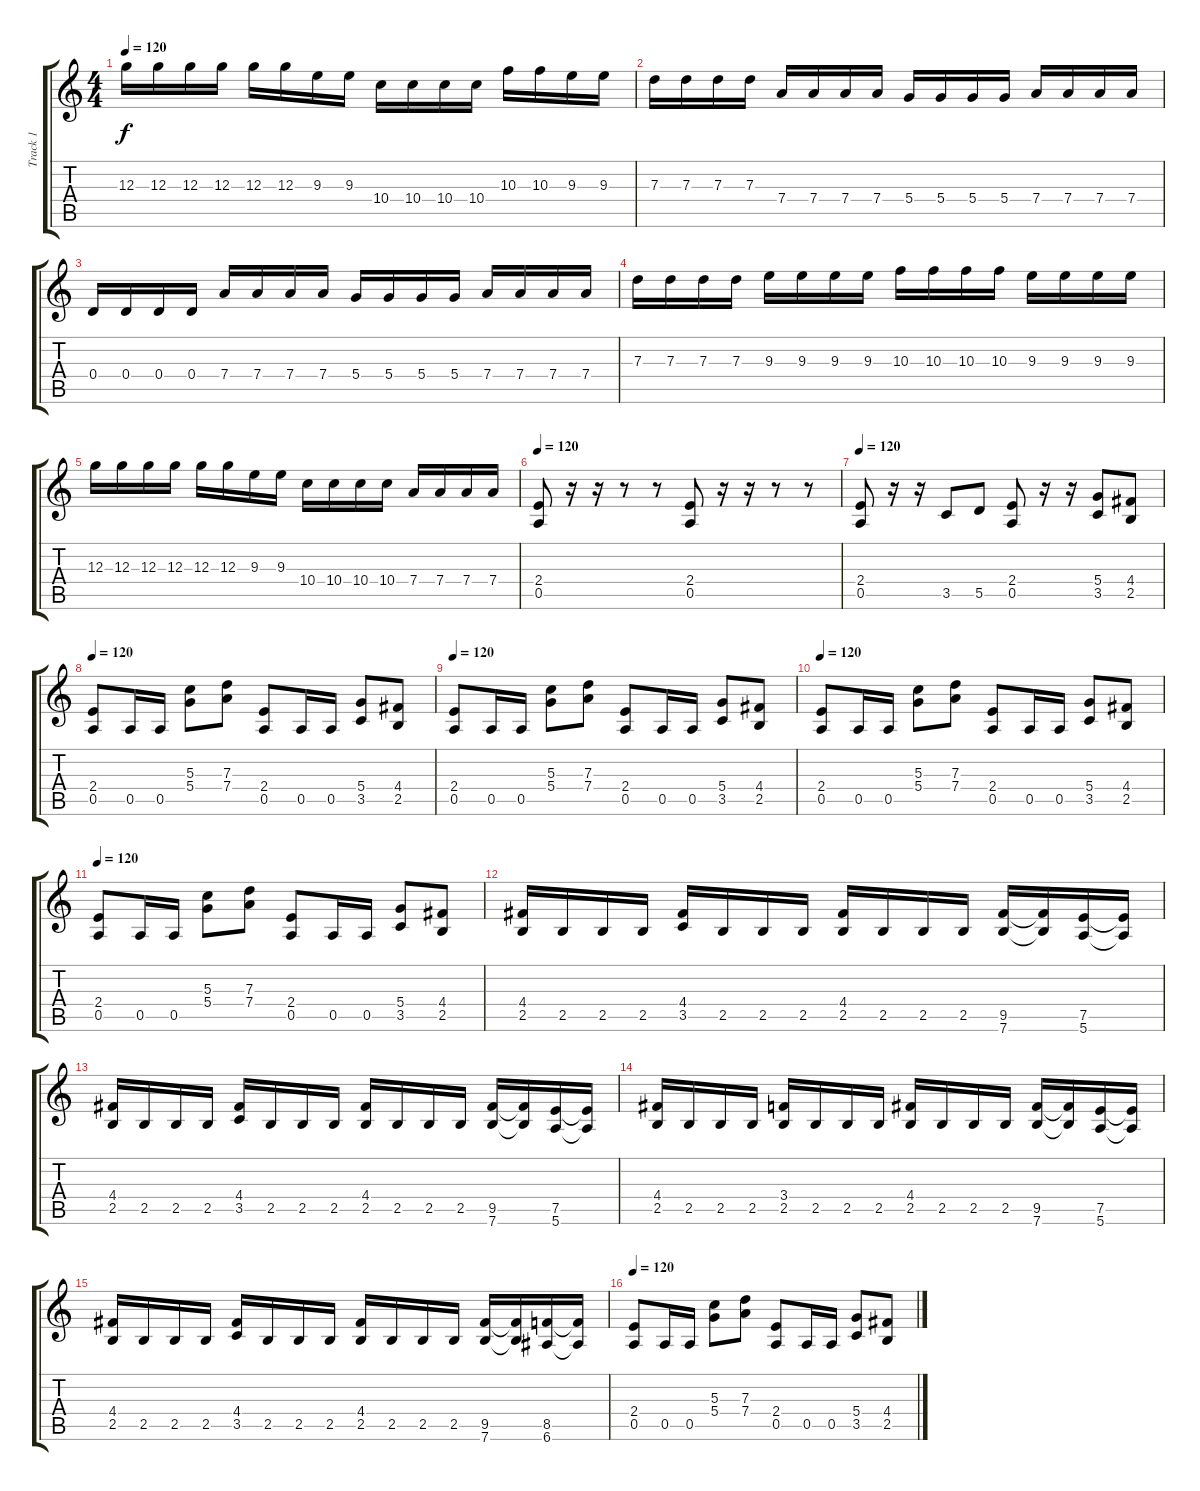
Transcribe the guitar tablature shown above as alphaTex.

\track ("Track 1" "Track 1") {instrument distortionguitar}
\staff {score tabs}
\tuning (E4 B3 G3 D3 A2 E2) {hide}
\ts (4 4)
\tempo 120
\clef g2
\ks c
12.3.16{dy f} 12.3.16 12.3.16 12.3.16 12.3.16 12.3.16 9.3.16 9.3.16 10.4.16 10.4.16 10.4.16 10.4.16 10.3.16 10.3.16 9.3.16 9.3.16 |
7.3.16 7.3.16 7.3.16 7.3.16 7.4.16 7.4.16 7.4.16 7.4.16 5.4.16 5.4.16 5.4.16 5.4.16 7.4.16 7.4.16 7.4.16 7.4.16 |
0.4.16 0.4.16 0.4.16 0.4.16 7.4.16 7.4.16 7.4.16 7.4.16 5.4.16 5.4.16 5.4.16 5.4.16 7.4.16 7.4.16 7.4.16 7.4.16 |
7.3.16 7.3.16 7.3.16 7.3.16 9.3.16 9.3.16 9.3.16 9.3.16 10.3.16 10.3.16 10.3.16 10.3.16 9.3.16 9.3.16 9.3.16 9.3.16 |
12.3.16 12.3.16 12.3.16 12.3.16 12.3.16 12.3.16 9.3.16 9.3.16 10.4.16 10.4.16 10.4.16 10.4.16 7.4.16 7.4.16 7.4.16 7.4.16 |
\tempo 120
(2.4 0.5).8 r.16 r.16 r.8 r.8 (2.4 0.5).8 r.16 r.16 r.8 r.8 |
\tempo 120
(2.4 0.5).8 r.16 r.16 3.5.8 5.5.8 (2.4 0.5).8 r.16 r.16 (5.4 3.5).8 (4.4 2.5).8 |
\tempo 120
(2.4 0.5).8 0.5.16 0.5.16 (5.3 5.4).8 (7.3 7.4).8 (2.4 0.5).8 0.5.16 0.5.16 (5.4 3.5).8 (4.4 2.5).8 |
\tempo 120
(2.4 0.5).8 0.5.16 0.5.16 (5.3 5.4).8 (7.3 7.4).8 (2.4 0.5).8 0.5.16 0.5.16 (5.4 3.5).8 (4.4 2.5).8 |
\tempo 120
(2.4 0.5).8 0.5.16 0.5.16 (5.3 5.4).8 (7.3 7.4).8 (2.4 0.5).8 0.5.16 0.5.16 (5.4 3.5).8 (4.4 2.5).8 |
\tempo 120
(2.4 0.5).8 0.5.16 0.5.16 (5.3 5.4).8 (7.3 7.4).8 (2.4 0.5).8 0.5.16 0.5.16 (5.4 3.5).8 (4.4 2.5).8 |
(4.4 2.5).16 2.5.16 2.5.16 2.5.16 (4.4 3.5).16 2.5.16 2.5.16 2.5.16 (4.4 2.5).16 2.5.16 2.5.16 2.5.16 (9.5 7.6).16 (9.5{t} 7.6{t}).16 (7.5 5.6).16 (7.5{t} 5.6{t}).16 |
(4.4 2.5).16 2.5.16 2.5.16 2.5.16 (4.4 3.5).16 2.5.16 2.5.16 2.5.16 (4.4 2.5).16 2.5.16 2.5.16 2.5.16 (9.5 7.6).16 (9.5{t} 7.6{t}).16 (7.5 5.6).16 (7.5{t} 5.6{t}).16 |
(4.4 2.5).16 2.5.16 2.5.16 2.5.16 (3.4 2.5).16 2.5.16 2.5.16 2.5.16 (4.4 2.5).16 2.5.16 2.5.16 2.5.16 (9.5 7.6).16 (9.5{t} 7.6{t}).16 (7.5 5.6).16 (7.5{t} 5.6{t}).16 |
(4.4 2.5).16 2.5.16 2.5.16 2.5.16 (4.4 3.5).16 2.5.16 2.5.16 2.5.16 (4.4 2.5).16 2.5.16 2.5.16 2.5.16 (9.5 7.6).16 (9.5{t} 7.6{t}).16 (8.5 6.6).16 (8.5{t} 6.6{t}).16 |
\tempo 120
(2.4 0.5).8 0.5.16 0.5.16 (5.3 5.4).8 (7.3 7.4).8 (2.4 0.5).8 0.5.16 0.5.16 (5.4 3.5).8 (4.4 2.5).8
